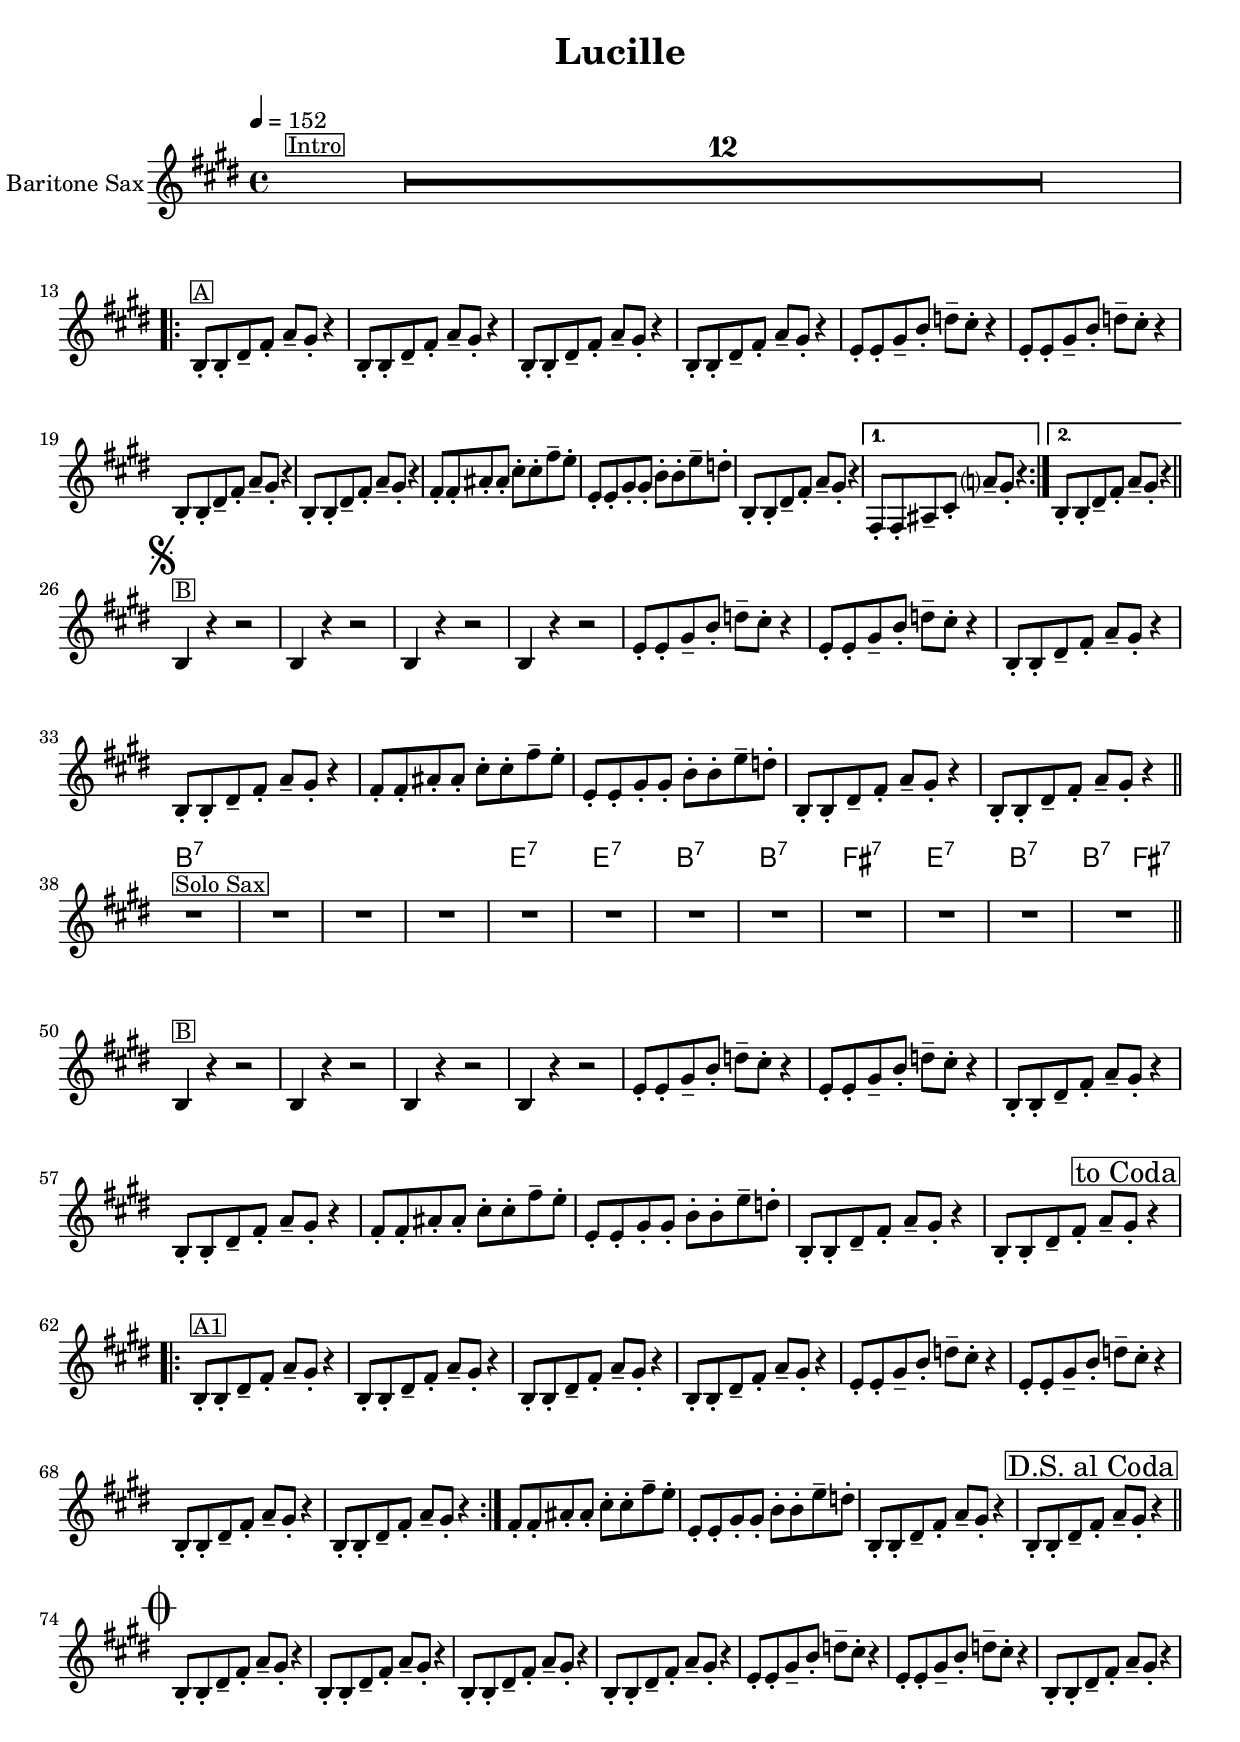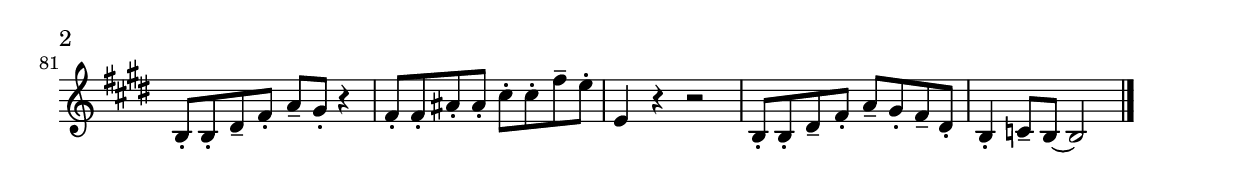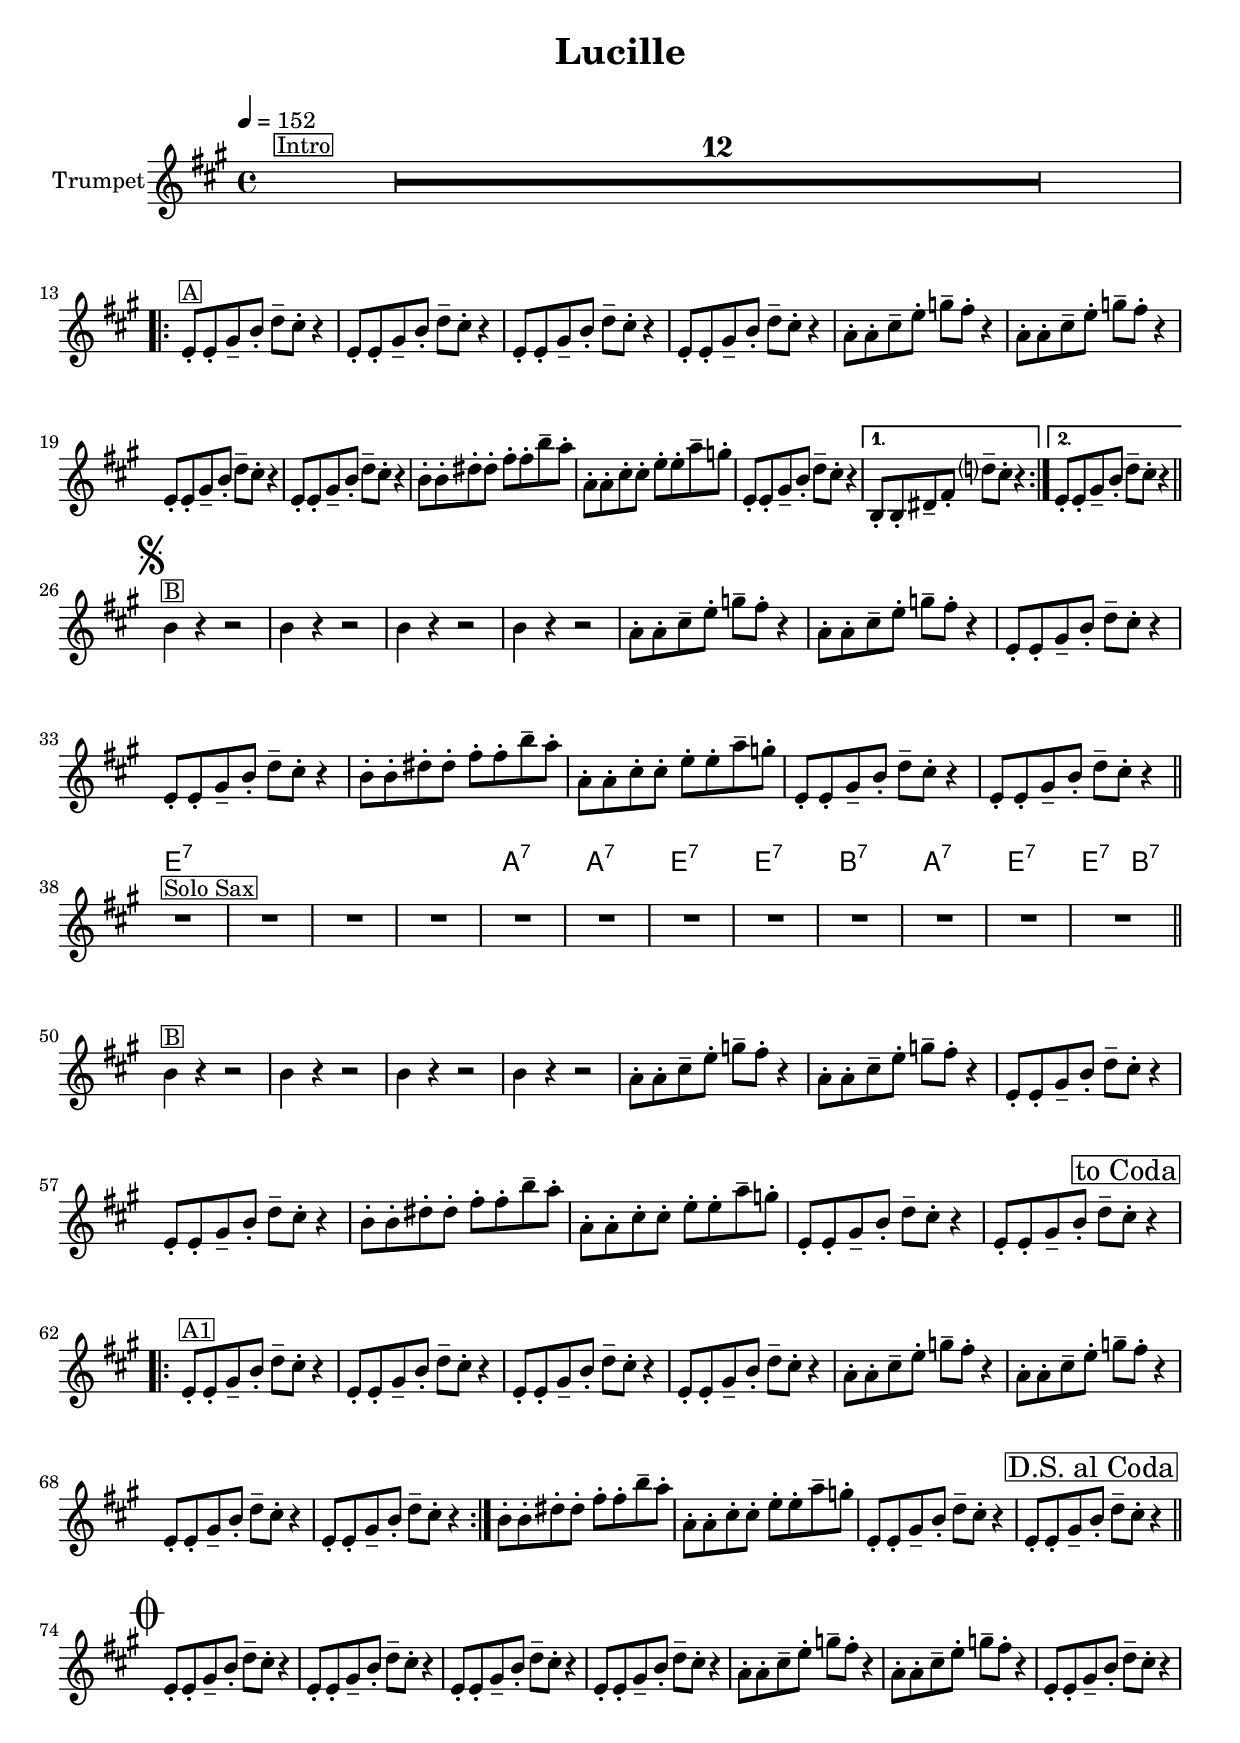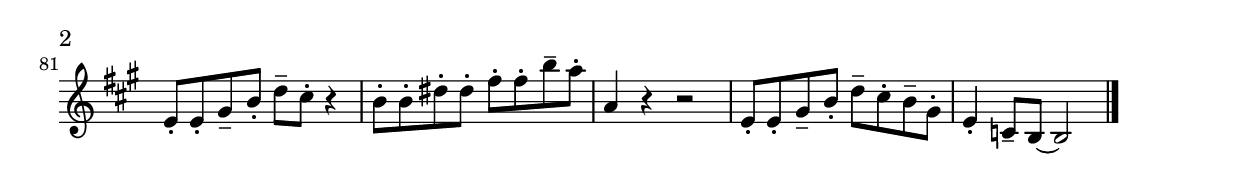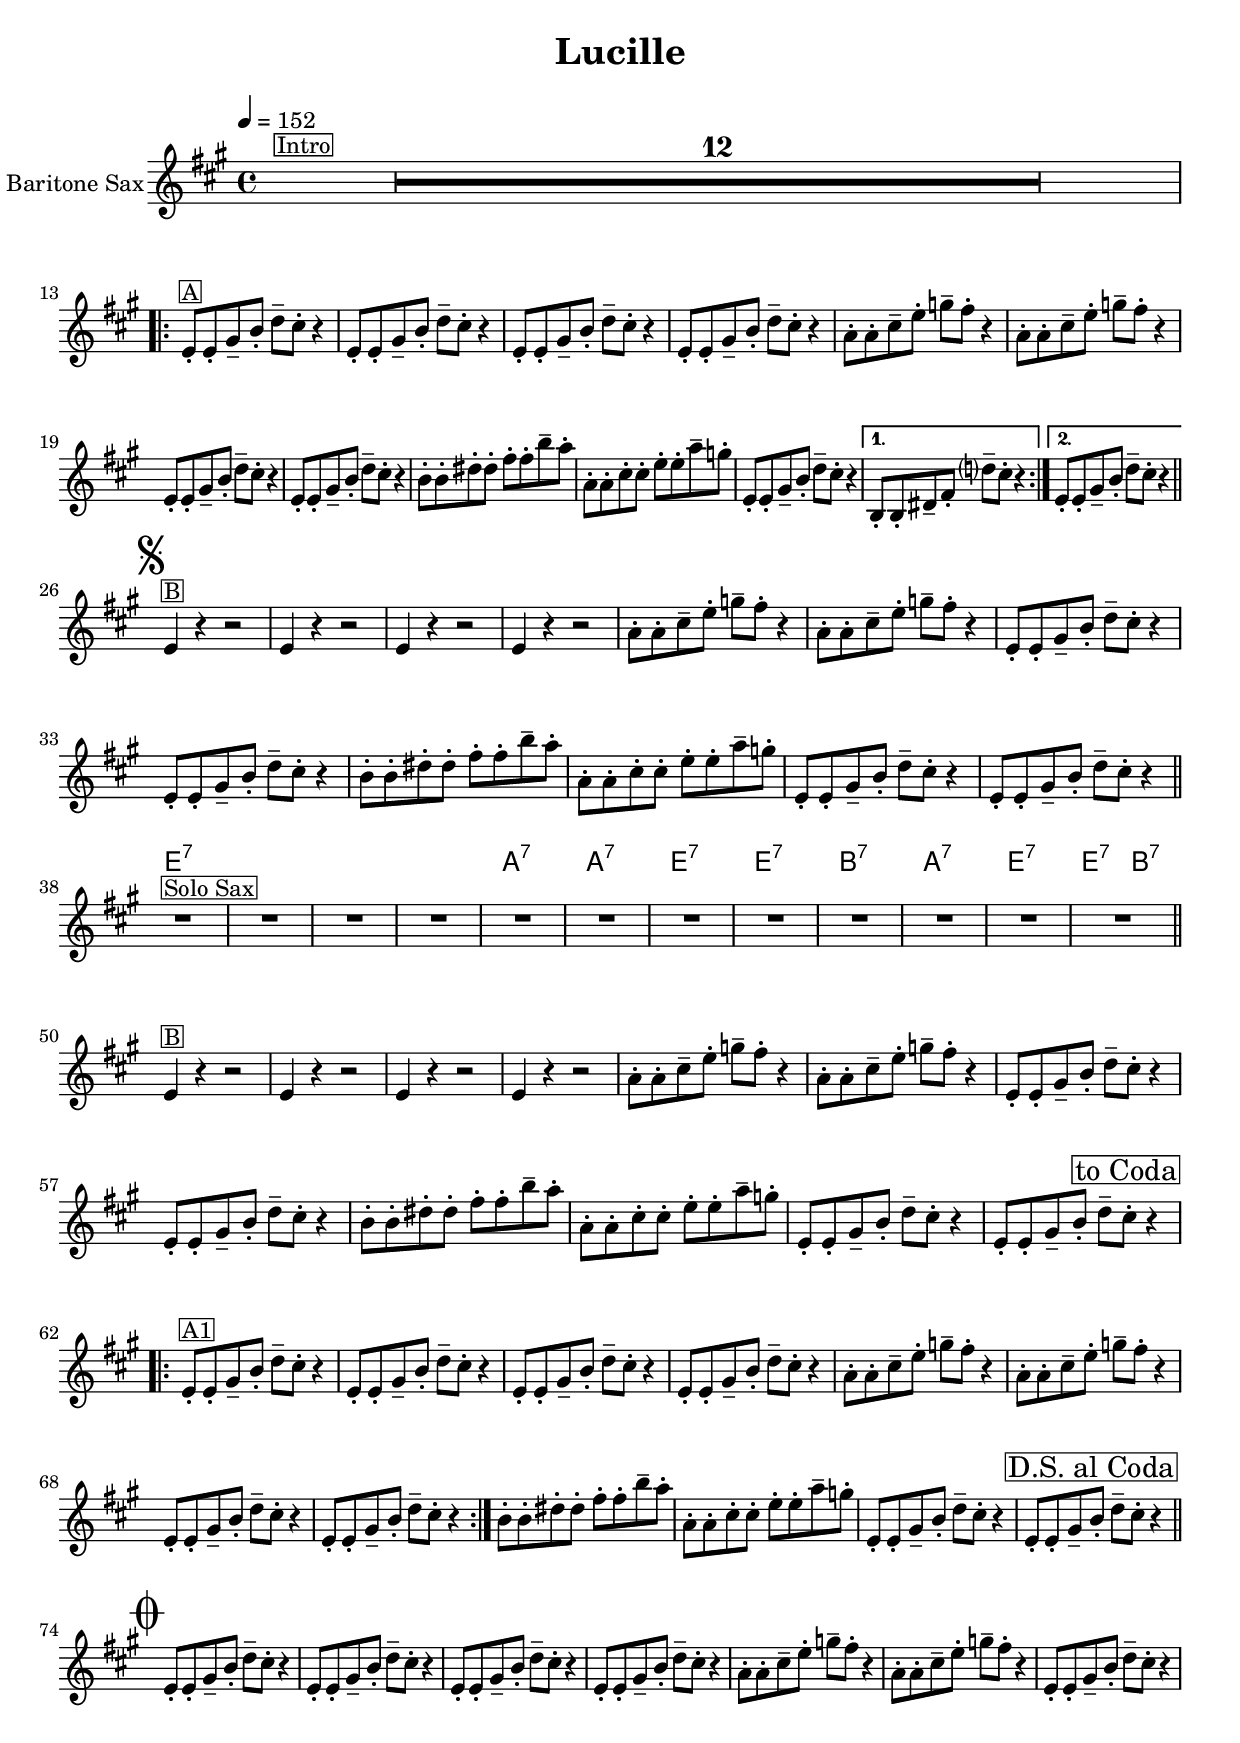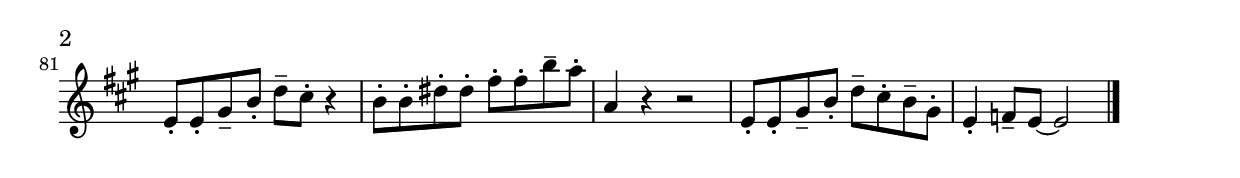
#(ly:set-option 'relative-includes #t)
\version "2.18.2"
\include "lib.ly"

\header {
  title = "Lucille"
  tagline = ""
}

\paper {
  markup-system-spacing #'padding = #3 %space after title
  ragged-last = ##t % don't stretch last line
}

global = {
  \time 4/4
  \clef "violin"
  \key f \major
  \set Score.skipBars = ##t % combine multi-rests
  \accidentalStyle "modern-voice-cautionary" % print some reduntant accidentals in parenthesis, e.g. (#)
}

structure = {
  \tempo 4 = 152

  s1*12^\markupBox "Intro" % intro

  s1*13^\markupBox "A" \bar "||"
  \pSegno
  s1*12^\markupBox "B" \bar "||"
  s1*12^\markupBox "Solo Sax" \bar "||"
  s1*12^\markupBox "B"
  \rightBreakMark \markupBox "to Coda"
  s1*12^\markupBox "A1" \bar "||"
  \rightBreakMark \markupBox "D.S. al Coda"
  s1*12^\markup { \right-align \fontsize #4 \musicglyph #"scripts.coda" } \bar "|."
}

breaks = {
  s1*12 \break
  s1*13 \break
  s1*12 \break
  s1*12 \break
  s1*12 \break
  s1*12 \break
}

remarks = \lyricmode {
}

theChords = \chordmode { c1:7 s s s f:7 f:7 c:7 c:7 g:7 f:7 c:7 c2:7 g:7 }

altoChords = \transpose es d { s1*37 \theChords }

trumpetChords = \transpose bes d { s1*37  \theChords }

tpB = \relative c' {
  \repeat unfold 4 { g'4 r r2 }
}

saxA = \relative c' {
  \repeat unfold 4 { c8-. c-. e-- g-. bes-- a-. r4 }
}

saxB = \relative c' {
  \repeat unfold 4 { c4 r r2 }
}


saxLineTwo = \relative c' {
  \repeat unfold 2 { f8-. f-. a-- c-. es-- d-. r4 } \repeat unfold 2 { c,8-. c-. e-- g-. bes-- a-. r4 }
}

saxLineThree = \relative c' {
  g'8-. g-. b-. b-. d-. d-. g-- f-. | f,-. f-. a-. a-. c-. c-. f-- es-. |
  c,8-. c-. e-- g-. bes-- a-. r4
}

saxRest = \relative c' {
  \saxLineTwo
  \saxLineThree
}

saxEnd = \relative c' { c8-. c-. e-- g-. bes-- a-. r4 }
saxEndDom = \relative c' { g8-. g-. b-- d-. bes'-- a-. r4 }

trumpet = \transpose bes d' \relative c' {
  \global
  \set Staff.instrumentName = #"Trumpet"

  R1*12

  \repeat volta 2 { \saxA \saxRest } \alternative { \saxEndDom \saxEnd }

  \tpB \saxRest \saxEnd

  R1*12

  \tpB \saxRest \saxEnd

  \repeat volta 2 { \saxA \saxLineTwo } \saxLineThree \saxEnd

  \saxA \saxLineTwo

  g'8-. g-. b-. b-. d-. d-. g-- f-. | f,4 r r2

  c8-. c-. e-- g-. bes-- a-. g-- e-. | c4-. as8-- g8~ g2
}


altoSax = \transpose es d \relative c' {
  \global
  \set Staff.instrumentName = #"Baritone Sax"

  R1*12

  \repeat volta 2 { \saxA \saxRest } \alternative { \saxEndDom \saxEnd }

  \saxB \saxRest \saxEnd

  R1*12

  \saxB \saxRest \saxEnd

  \repeat volta 2 { \saxA \saxLineTwo } \saxLineThree \saxEnd

  \saxA \saxLineTwo

  g'8-. g-. b-. b-. d-. d-. g-- f-. | f,4 r r2

  c8-. c-. e-- g-. bes-- a-. g-- e-. | c4-. des8-- c8~ c2
}

% \book {
%   \score {
%     % \midi { }
%     <<
%       \lyricsAbove \remarks
%       \new ChordNames \trumpetChords
%       \new Staff = "trumpet" <<
%         \structure
%         \breaks
%         \trumpet
%       >>
%       % \new Staff \trumpet
%       \new ChordNames \altoChords
%       \new Staff = "altoSax" <<
%         \altoSax
%       >>
%     >>
%   }
% }


\book {
  \bookOutputSuffix "tp"
  \paper {
    system-system-spacing #'basic-distance = #15 % increase space
    % fit on one page
    % system-system-spacing = #'(
    %   (basic-distance . 10)
    %   (minimum-distance . 0)
    %   (padding . 0)
    %   (stretchability . 0))
  }
  \score {
    <<
      \lyricsAbove \remarks
      \new ChordNames \trumpetChords
      \new Staff = "trumpet" <<
        \structure
        \breaks
        \trumpet
      >>
    >>
  }
}
\book {
  \bookOutputSuffix "as"
  \paper {
    system-system-spacing #'basic-distance = #15 % increase space
  }
  \score {
    <<
      \lyricsAbove \remarks
      \new ChordNames \altoChords
      \new Staff = "altoSax" <<
        \structure
        \breaks
        \altoSax
      >>
    >>
  }
}

tenorSax = \transpose bes, es \altoSax
tenorChords = \transpose bes es \altoChords
\book {
  \bookOutputSuffix "ts"
  \paper {
    system-system-spacing #'basic-distance = #15
  }
  \score {
    <<
      \lyricsAbove \remarks
      \new ChordNames \tenorChords
      \new Staff = "tenorSax" <<
        \structure
        \breaks
        \tenorSax
      >>
    >>
  }
}
